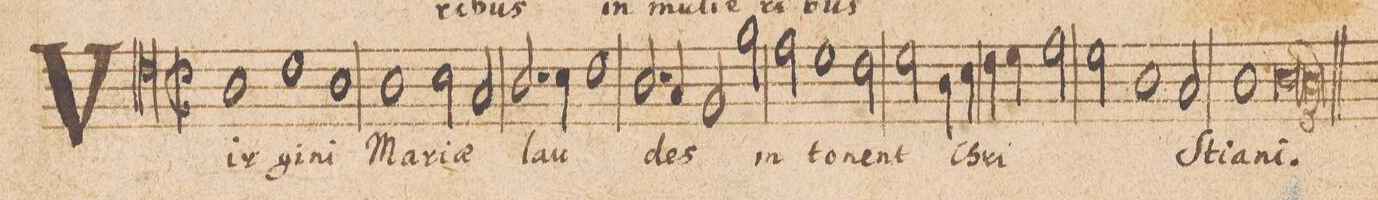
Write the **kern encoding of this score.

**kern	**text	**text
*I"ALTVS.	*	*
*clefC4	*	*
*k[]	*	*
*met(C|)	*	*
*M2/1	*	*
*all\right	*	*
1A	Vir-	.
1c	-gi-	.
=2-	=2-	=2-
1A	-ni	.
1A	Ma-	.
=3-	=3-	=3-
*2\right	*	*
2B\	-ri-	.
2G/	-ae	.
2.A/	lau-	.
4B\	.	.
=4-	=4-	=4-
1c	.	.
2.A/	-des	.
4G/	.	.
=5-	=5-	=5-
2F/	.	.
2f\	in	.
2e\	.	.
1d\	to-	.
=6-	=6-	=6-
2c\	-nent	.
2d\	.	.
4A\	Chri-	.
4B\	.	.
=7-	=7-	=7-
4c\	.	.
4d\	.	.
2e\	.	.
2d\	.	.
1A\	.	.
=8-	=8-	=8-
2G/	-ſti-	.
1A	-a-	.
=9-	=9-	=9-
0Al;	-ni.	.
=10||	=10||	=10||
*-	*-	*-
